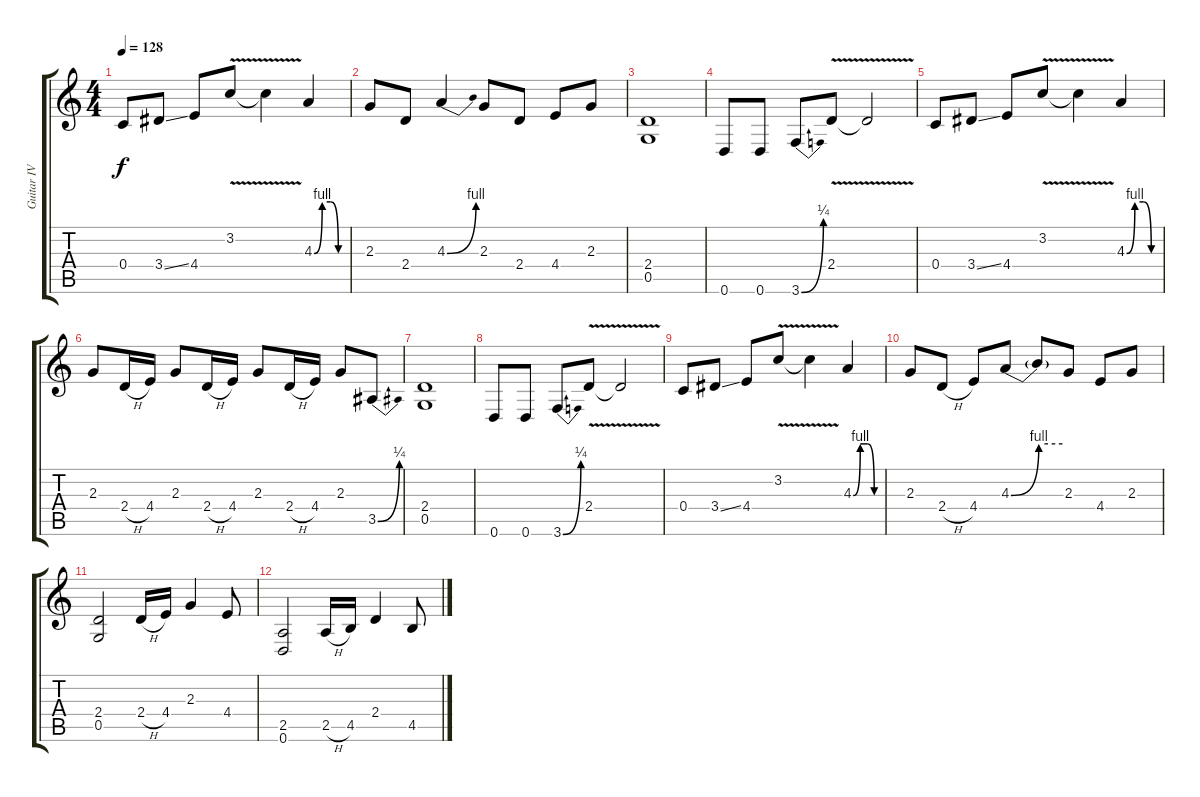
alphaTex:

\track ("Guitar IV (D-G-C-F-A-D)" "Guitar IV ") {instrument distortionguitar}
\staff {score tabs}
\tuning (D4 A3 F3 C3 G2 D2) {hide}
\ts (4 4)
\tempo 128
\clef g2
\ks c
0.4.8{dy f} 3.4{ss}.8 4.4.8 3.2{v}.8 3.2{v t}.4 4.3{be (custom 0 0 15 4 30 4 45 0 60 0)}.4 |
2.3.8 2.4.8 4.3{be (bend 0 0 60 4)}.4 2.3.8 2.4.8 4.4.8 2.3.8 |
(2.4 0.5).1 |
0.6.8 0.6.8 3.6{be (bend 0 0 60 1)}.8 2.4{v}.8 2.4{v t}.2 |
0.4.8 3.4{ss}.8 4.4.8 3.2{v}.8 3.2{v t}.4 4.3{be (custom 0 0 15 4 30 4 45 0 60 0)}.4 |
2.3.8 2.4{h}.16 4.4.16 2.3.8 2.4{h}.16 4.4.16 2.3.8 2.4{h}.16 4.4.16 2.3.8 3.5{be (bend 0 0 60 1)}.8 |
(2.4 0.5).1 |
0.6.8 0.6.8 3.6{be (bend 0 0 60 1)}.8 2.4{v}.8 2.4{v t}.2 |
0.4.8 3.4{ss}.8 4.4.8 3.2{v}.8 3.2{v t}.4 4.3{be (custom 0 0 15 4 30 4 45 0 60 0)}.4 |
2.3.8 2.4{h}.8 4.4.8 4.3{be (bend 0 0 60 4)}.8 4.3{be (hold 0 4 60 4) t}.8 2.3.8 4.4.8 2.3.8 |
(2.4 0.5).2 2.4{h}.16 4.4.16 2.3.4 4.4.8 |
(2.5 0.6).2 2.5{h}.16 4.5.16 2.4.4 4.5.8
